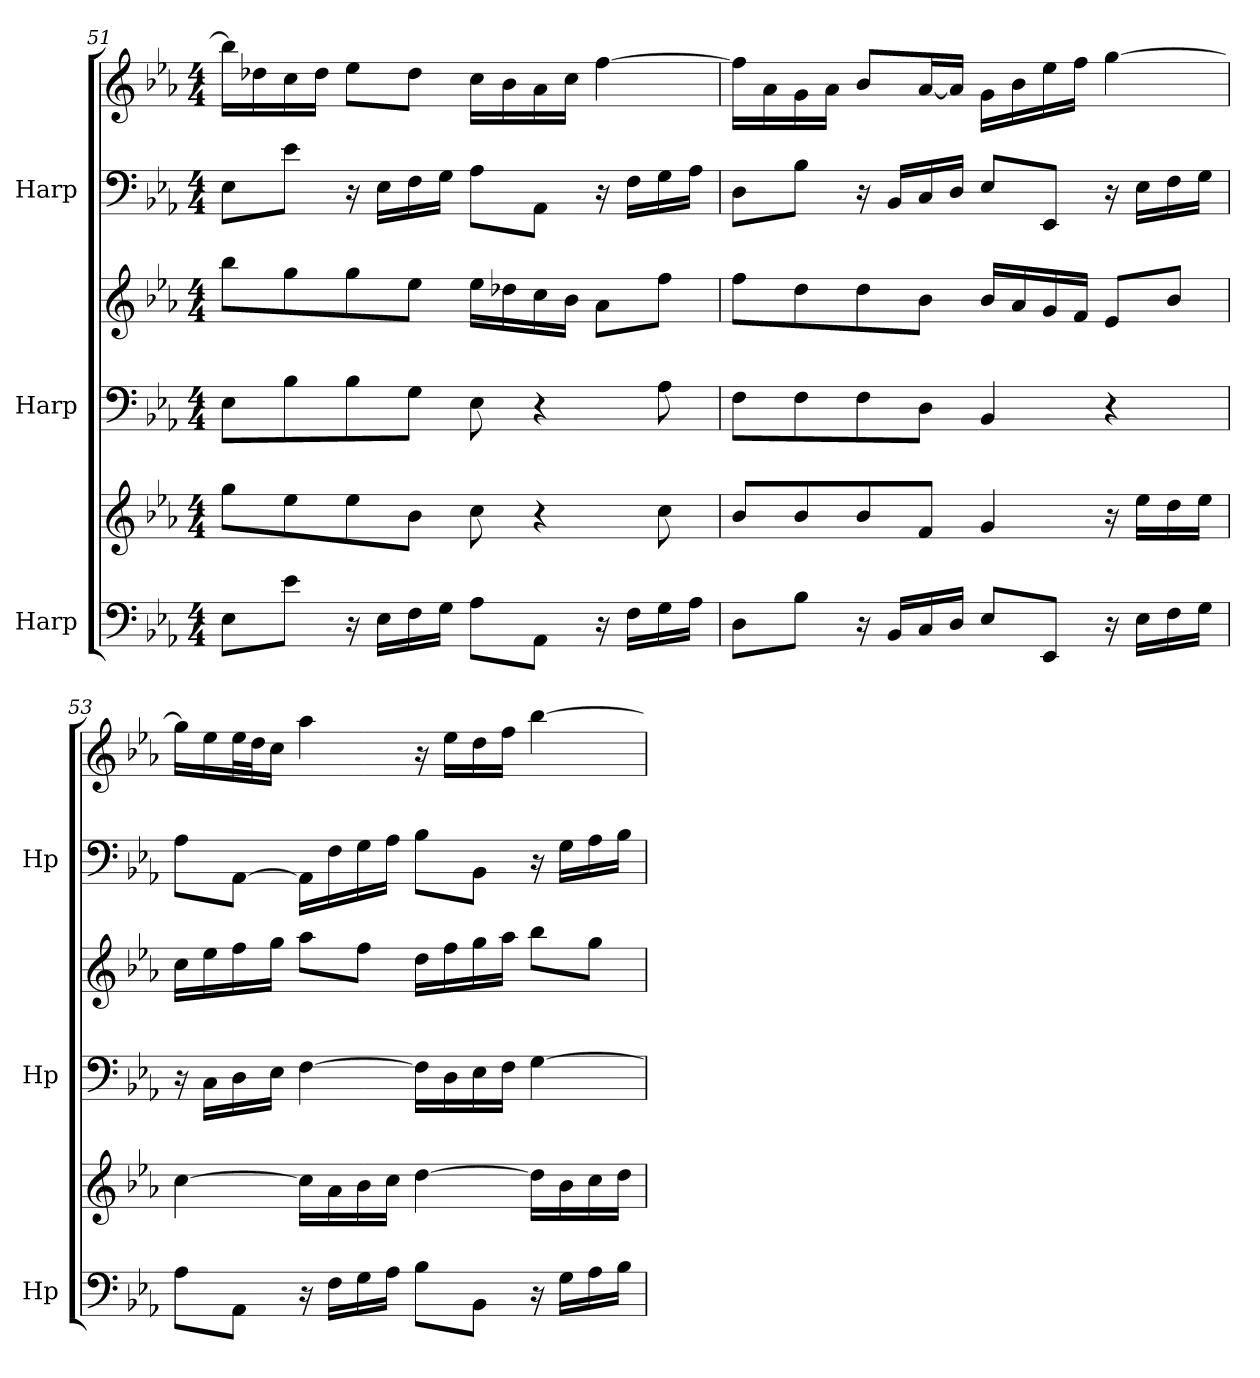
**kern	**kern	**kern	**kern	**kern	**kern
*part3	*part3	*part2	*part2	*part1	*part1
*staff6	*staff5	*staff4	*staff3	*staff2	*staff1
*I"Harp	*	*I"Harp	*	*I"Harp	*
*I'Hp	*	*I'Hp	*	*I'Hp	*
*clefF4	*clefG2	*clefF4	*clefG2	*clefF4	*clefG2
*k[b-e-a-]	*k[b-e-a-]	*k[b-e-a-]	*k[b-e-a-]	*k[b-e-a-]	*k[b-e-a-]
*M4/4	*M4/4	*M4/4	*M4/4	*M4/4	*M4/4
=51	=51	=51	=51	=51	=51
8E-\L	8gg\L	8E-\L	8bb-\L	8E-\L	16bb-\LL]
.	.	.	.	.	16dd-X\
8e-\J	8ee-\	8B-\	8gg\	8e-\J	16cc\
.	.	.	.	.	16dd-\JJ
16r	8ee-\	8B-\	8gg\	16r	8ee-\L
16E-\LL	.	.	.	16E-\LL	.
16F\	8b-\J	8G\J	8ee-\J	16F\	8dd-\J
16G\JJ	.	.	.	16G\JJ	.
8A-\L	8cc\	8E-\	16ee-\LL	8A-\L	16cc\LL
.	.	.	16dd-X\	.	16b-\
8AA-\J	4r	4r	16cc\	8AA-\J	16a-\
.	.	.	16b-\JJ	.	16cc\JJ
16r	.	.	8a-\L	16r	[4ff\
16F\LL	.	.	.	16F\LL	.
16G\	8cc\	8A-\	8ff\J	16G\	.
16A-\JJ	.	.	.	16A-\JJ	.
!!LO:PB:g=z
=52	=52	=52	=52	=52	=52
8D\L	8b-/L	8F\L	8ff\L	8D\L	16ff\LL]
.	.	.	.	.	16a-\
8B-\J	8b-/	8F\	8dd\	8B-\J	16g\
.	.	.	.	.	16a-\JJ
16r	8b-/	8F\	8dd\	16r	8b-/L
16BB-/LL	.	.	.	16BB-/LL	.
16C/	8f/J	8D\J	8b-\J	16C/	[16a-/L
16D/JJ	.	.	.	16D/JJ	16a-/JJ]
8E-/L	4g/	4BB-/	16b-/LL	8E-/L	16g\LL
.	.	.	16a-/	.	16b-\
8EE-/J	.	.	16g/	8EE-/J	16ee-\
.	.	.	16f/JJ	.	16ff\JJ
16r	16r	4r	8e-/L	16r	[4gg\
16E-\LL	16ee-\LL	.	.	16E-\LL	.
16F\	16dd\	.	8b-/J	16F\	.
16G\JJ	16ee-\JJ	.	.	16G\JJ	.
=53	=53	=53	=53	=53	=53
8A-\L	[4cc\	16r	16cc\LL	8A-\L	16gg\LL]
.	.	16C\LL	16ee-\	.	16ee-\
8AA-\J	.	16D\	16ff\	[8AA-\J	32ee-\L
.	.	.	.	.	32dd\J
.	.	16E-\JJ	16gg\JJ	.	16cc\JJ
16r	16cc\LL]	[4F\	8aa-\L	16AA-\LL]	4aa-\
16F\LL	16a-\	.	.	16F\	.
16G\	16b-\	.	8ff\J	16G\	.
16A-\JJ	16cc\JJ	.	.	16A-\JJ	.
8B-\L	[4dd\	16F\LL]	16dd\LL	8B-\L	16r
.	.	16D\	16ff\	.	16ee-\LL
8BB-\J	.	16E-\	16gg\	8BB-\J	16dd\
.	.	16F\JJ	16aa-\JJ	.	16ff\JJ
16r	16dd\LL]	[4G\	8bb-\L	16r	[4bb-\
16G\LL	16b-\	.	.	16G\LL	.
16A-\	16cc\	.	8gg\J	16A-\	.
16B-\JJ	16dd\JJ	.	.	16B-\JJ	.
=	=	=	=	=	=
*-	*-	*-	*-	*-	*-
